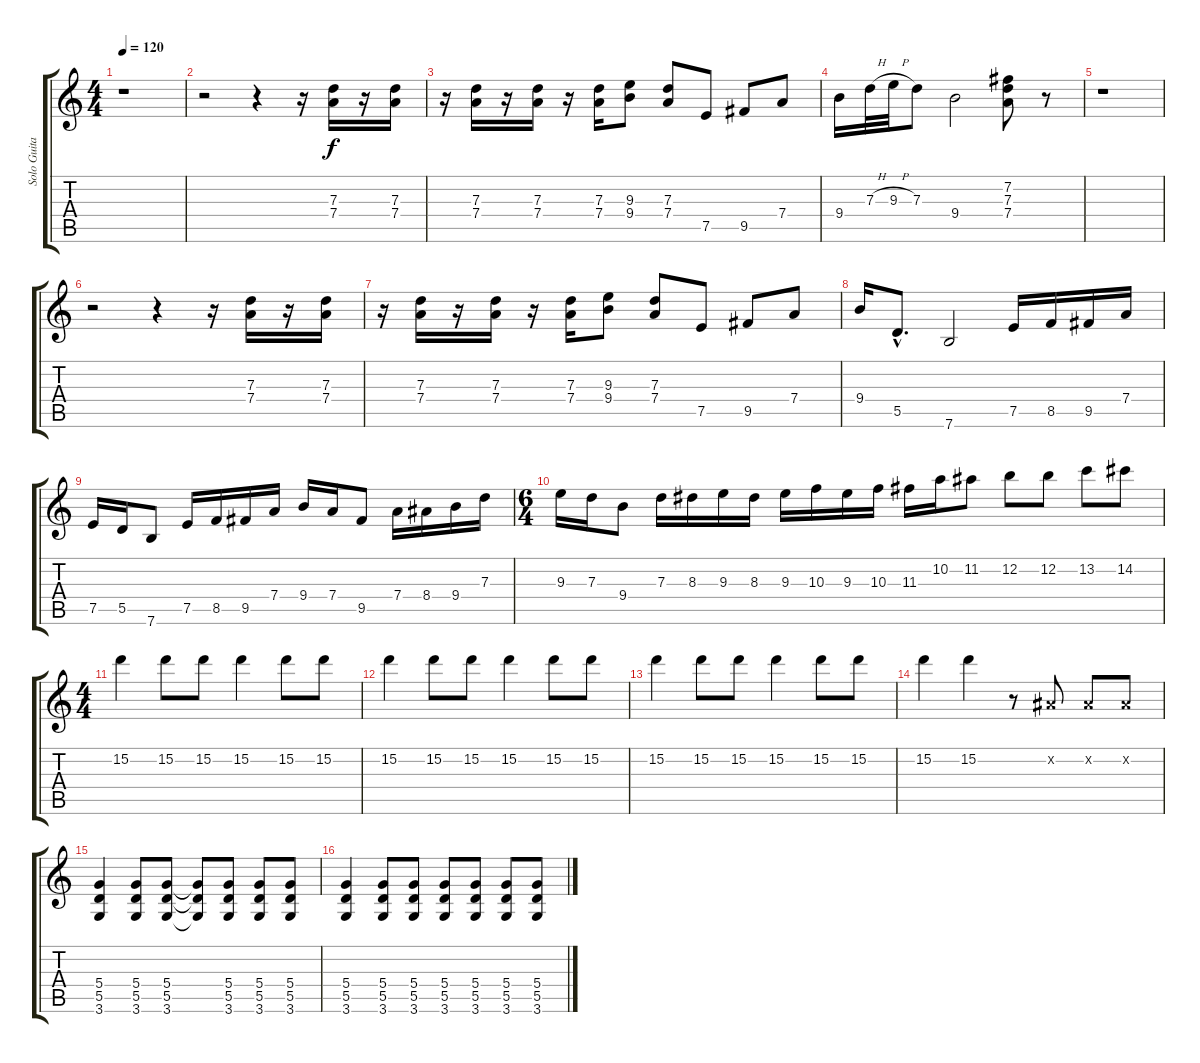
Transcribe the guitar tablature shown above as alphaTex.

\track ("Solo Guitar" "Solo Guita") {instrument overdrivenguitar}
\staff {score tabs}
\tuning (E4 B3 G3 D3 A2 E2) {hide}
\ts (4 4)
\tempo 120
\clef g2
\ks c
r.1{dy f} |
r.2 r.4 r.16 (7.3 7.4).16 r.16 (7.3 7.4).16 |
r.16 (7.3 7.4).16 r.16 (7.3 7.4).16 r.16 (7.3 7.4).16 (9.3 9.4).8 (7.3 7.4).8 7.5.8 9.5.8 7.4.8 |
9.4.16 7.3{h}.32 9.3{h}.32 7.3.8 9.4.2 (7.2 7.3 7.4).8 r.8 |
r.1 |
r.2 r.4 r.16 (7.3 7.4).16 r.16 (7.3 7.4).16 |
r.16 (7.3 7.4).16 r.16 (7.3 7.4).16 r.16 (7.3 7.4).16 (9.3 9.4).8 (7.3 7.4).8 7.5.8 9.5.8 7.4.8 |
9.4.16 5.5{hac}.8{d} 7.6.2 7.5.16 8.5.16 9.5.16 7.4.16 |
7.5.16 5.5.16 7.6.8 7.5.16 8.5.16 9.5.16 7.4.16 9.4.16 7.4.16 9.5.8 7.4.16 8.4.16 9.4.16 7.3.16 |
\ts (6 4)
9.3.16 7.3.16 9.4.8 7.3.16 8.3.16 9.3.16 8.3.16 9.3.16 10.3.16 9.3.16 10.3.16 11.3.16 10.2.16 11.2.8 12.2.8 12.2.8 13.2.8 14.2.8 |
\ts (4 4)
15.2.4 15.2.8 15.2.8 15.2.4 15.2.8 15.2.8 |
15.2.4 15.2.8 15.2.8 15.2.4 15.2.8 15.2.8 |
15.2.4 15.2.8 15.2.8 15.2.4 15.2.8 15.2.8 |
15.2.4 15.2.4 r.8 -1.2{x}.8 -1.2{x}.8 -1.2{x}.8 |
(5.4 5.5 3.6).4 (5.4 5.5 3.6).8 (5.4 5.5 3.6).8 (5.4{t} 5.5{t} 3.6{t}).8 (5.4 5.5 3.6).8 (5.4 5.5 3.6).8 (5.4 5.5 3.6).8 |
(5.4 5.5 3.6).4 (5.4 5.5 3.6).8 (5.4 5.5 3.6).8 (5.4 5.5 3.6).8 (5.4 5.5 3.6).8 (5.4 5.5 3.6).8 (5.4 5.5 3.6).8
